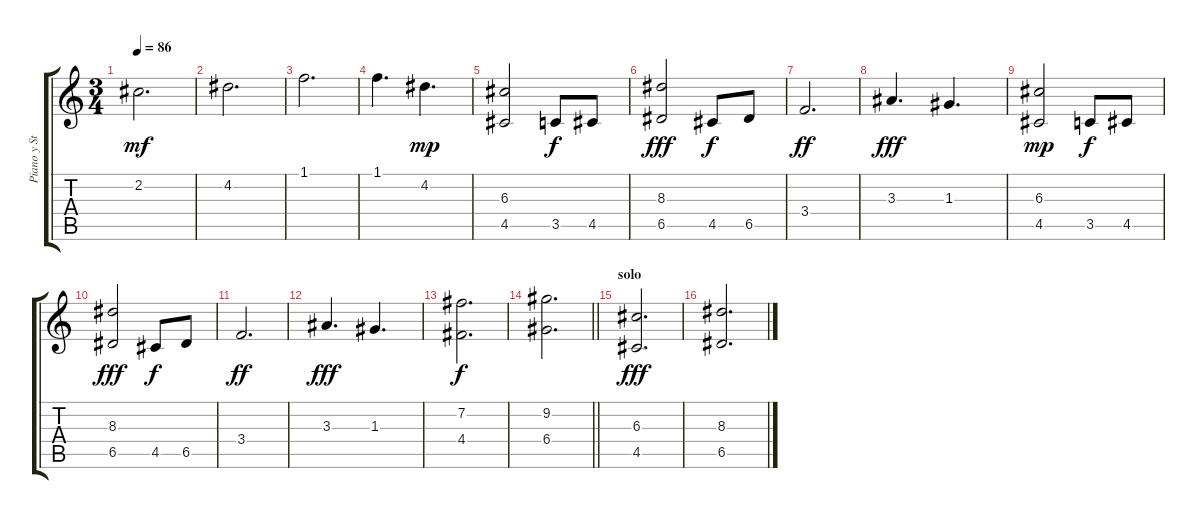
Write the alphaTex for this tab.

\track ("Piano y Strings" "Piano y St") {instrument acousticgrandpiano}
\staff {score tabs}
\tuning (E5 B4 G4 D4 A3 E3) {hide}
\ts (3 4)
\tempo 86
\clef g2
\ks c
2.2.2{d dy mf} |
4.2.2{d} |
1.1.2{d} |
1.1.4{d} 4.2.4{d dy mp} |
(6.3 4.5).2{volume 13 instrument stringensemble2} 3.5.8{dy f instrument stringensemble1} 4.5.8 |
(8.3 6.5).2{dy fff instrument stringensemble2} 4.5.8{dy f instrument stringensemble1} 6.5.8 |
3.4.2{d dy ff instrument stringensemble2} |
3.3.4{d dy fff} 1.3.4{d} |
(6.3 4.5).2{dy mp volume 13 instrument stringensemble2} 3.5.8{dy f instrument stringensemble1} 4.5.8 |
(8.3 6.5).2{dy fff instrument stringensemble2} 4.5.8{dy f instrument stringensemble1} 6.5.8 |
3.4.2{d dy ff instrument stringensemble2} |
3.3.4{d dy fff} 1.3.4{d} |
(7.2 4.4).2{d dy f} |
\barLineRight lightlight
(9.2 6.4).2{d} |
\section ("" "solo")
(6.3 4.5).2{d dy fff volume 13 instrument stringensemble2} |
(8.3 6.5).2{d}
